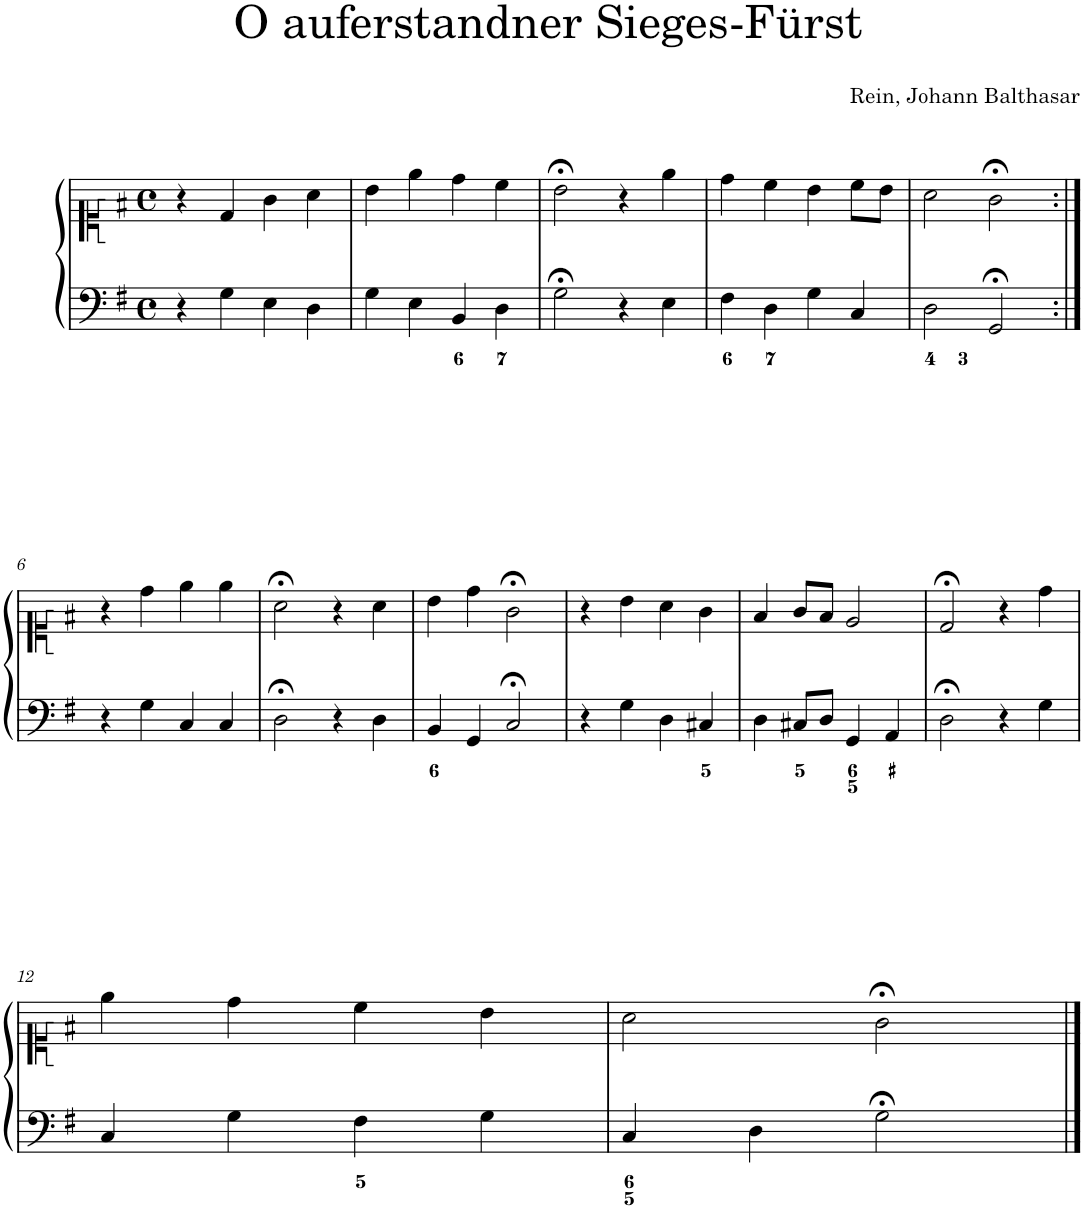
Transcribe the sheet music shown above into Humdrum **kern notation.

**kern	**kern
*part1	*part1
*staff2	*staff1
*I"Piano	*
*I'Pno.	*
*clefF4	*clefC1
*k[f#]	*k[f#]
*M4/4	*M4/4
*met(c)	*met(c)
=1	=1
4r	4r
4G\	4d/
4E\	4g\
4D\	4a\
=2	=2
4G\	4b\
4E\	4ee\
4BB/	4dd\
4D\	4cc\
=3	=3
2G;<\	2b;<\
4r	4r
4E\	4ee\
=4	=4
4F#\	4dd\
4D\	4cc\
4G\	4b\
4C/	8cc\L
.	8b\J
=5	=5
2D\	2a\
2GG;</	2g;<\
!!LO:LB:g=z
=6:|!	=6:|!
4r	4r
4G\	4dd\
4C/	4ee\
4C/	4ee\
=7	=7
2D;<\	2a;<\
4r	4r
4D\	4a\
=8	=8
4BB/	4b\
4GG/	4dd\
2C;</	2g;<\
=9	=9
4r	4r
4G\	4b\
4D\	4a\
4C#X/	4g\
=10	=10
4D\	4f#/
8C#X/L	8g/L
8D/J	8f#/J
4GG/	2e/
4AA/	.
=11	=11
2D;<\	2d;</
4r	4r
4G\	4dd\
!!LO:LB:g=z
=12	=12
4C/	4ee\
4G\	4dd\
4F#\	4cc\
4G\	4b\
=13	=13
4C/	2a\
4D\	.
2G;<\	2g;<\
==	==
*-	*-
